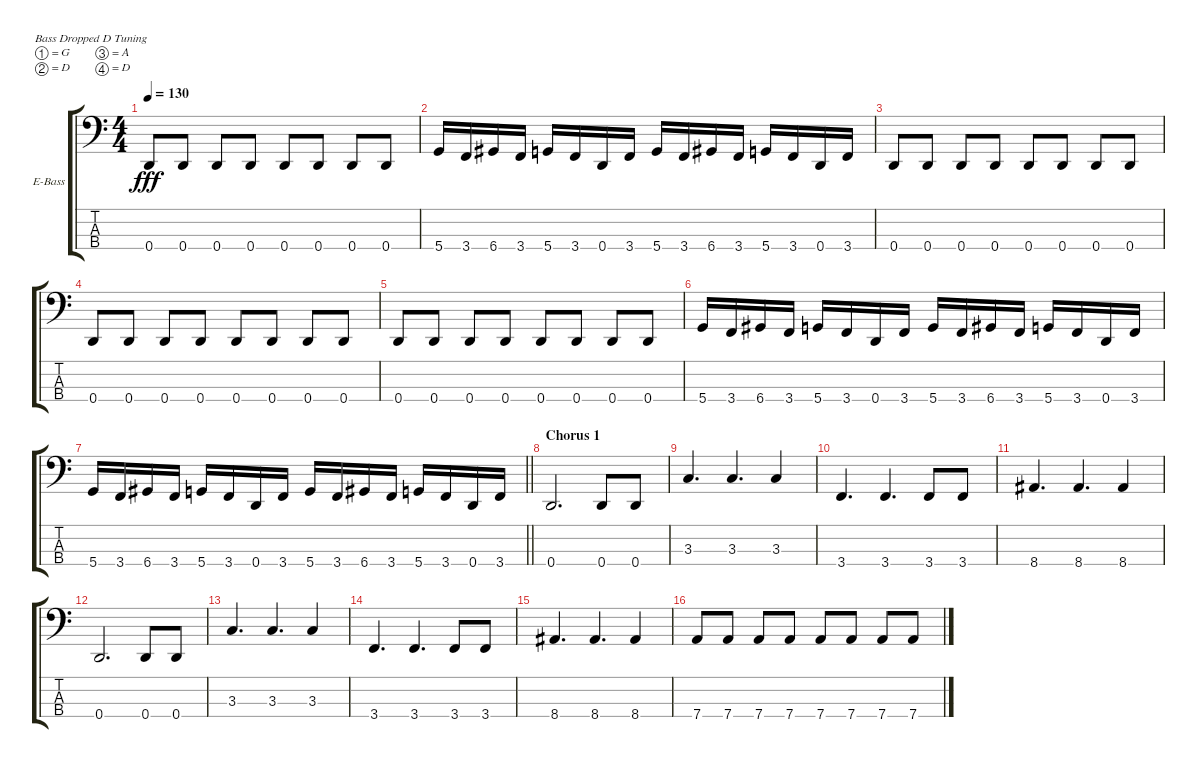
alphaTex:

\bracketExtendMode groupsimilarinstruments
\firstSystemTrackNameOrientation horizontal
\otherSystemsTrackNameOrientation horizontal
\track ("Bass (Johnny)" "E-Bass") {instrument electricbasspick}
\staff {score tabs}
\tuning (G2 D2 A1 D1)
\ts (4 4)
\tempo 130
\clef f4
\ks c
0.4.8{dy fff} 0.4.8 0.4.8 0.4.8 0.4.8 0.4.8 0.4.8 0.4.8 |
5.4.16 3.4.16 6.4.16 3.4.16 5.4.16 3.4.16 0.4.16 3.4.16 5.4.16 3.4.16 6.4.16 3.4.16 5.4.16 3.4.16 0.4.16 3.4.16 |
0.4.8 0.4.8 0.4.8 0.4.8 0.4.8 0.4.8 0.4.8 0.4.8 |
0.4.8 0.4.8 0.4.8 0.4.8 0.4.8 0.4.8 0.4.8 0.4.8 |
0.4.8 0.4.8 0.4.8 0.4.8 0.4.8 0.4.8 0.4.8 0.4.8 |
5.4.16 3.4.16 6.4.16 3.4.16 5.4.16 3.4.16 0.4.16 3.4.16 5.4.16 3.4.16 6.4.16 3.4.16 5.4.16 3.4.16 0.4.16 3.4.16 |
\barLineRight lightlight
5.4.16 3.4.16 6.4.16 3.4.16 5.4.16 3.4.16 0.4.16 3.4.16 5.4.16 3.4.16 6.4.16 3.4.16 5.4.16 3.4.16 0.4.16 3.4.16 |
\section ("" "Chorus 1")
0.4.2{d} 0.4.8 0.4.8 |
3.3.4{d} 3.3.4{d} 3.3.4 |
3.4.4{d} 3.4.4{d} 3.4.8 3.4.8 |
8.4.4{d} 8.4.4{d} 8.4.4 |
0.4.2{d} 0.4.8 0.4.8 |
3.3.4{d} 3.3.4{d} 3.3.4 |
3.4.4{d} 3.4.4{d} 3.4.8 3.4.8 |
8.4.4{d} 8.4.4{d} 8.4.4 |
7.4.8 7.4.8 7.4.8 7.4.8 7.4.8 7.4.8 7.4.8 7.4.8
